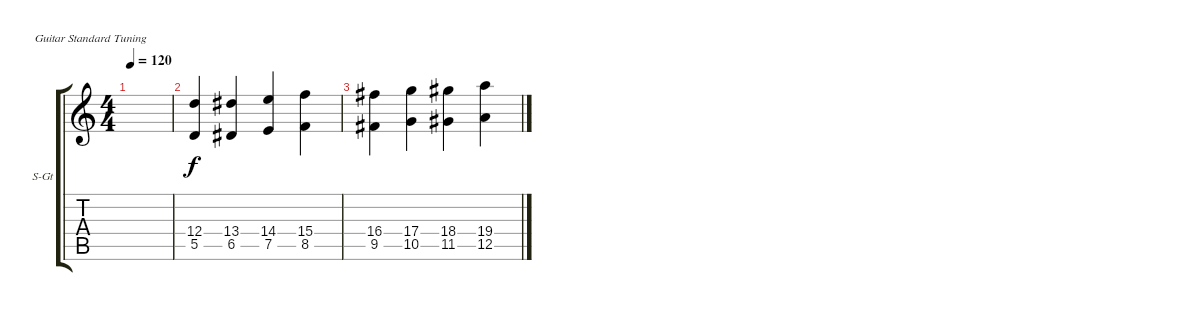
\defaultSystemsLayout 4
\bracketExtendMode groupsimilarinstruments
\firstSystemTrackNameOrientation horizontal
\otherSystemsTrackNameOrientation horizontal
\track ("Steel Guitar" "S-Gt") {instrument acousticguitarsteel}
\staff {score tabs}
\tuning (E4 B3 G3 D3 A2 E2)
\ts (4 4)
\tempo 120
\clef g2
\ks c
|
(5.5 12.4).4 (13.4 6.5).4 (14.4 7.5).4 (15.4 8.5).4 |
(16.4 9.5).4 (17.4 10.5).4 (18.4 11.5).4 (19.4 12.5).4
